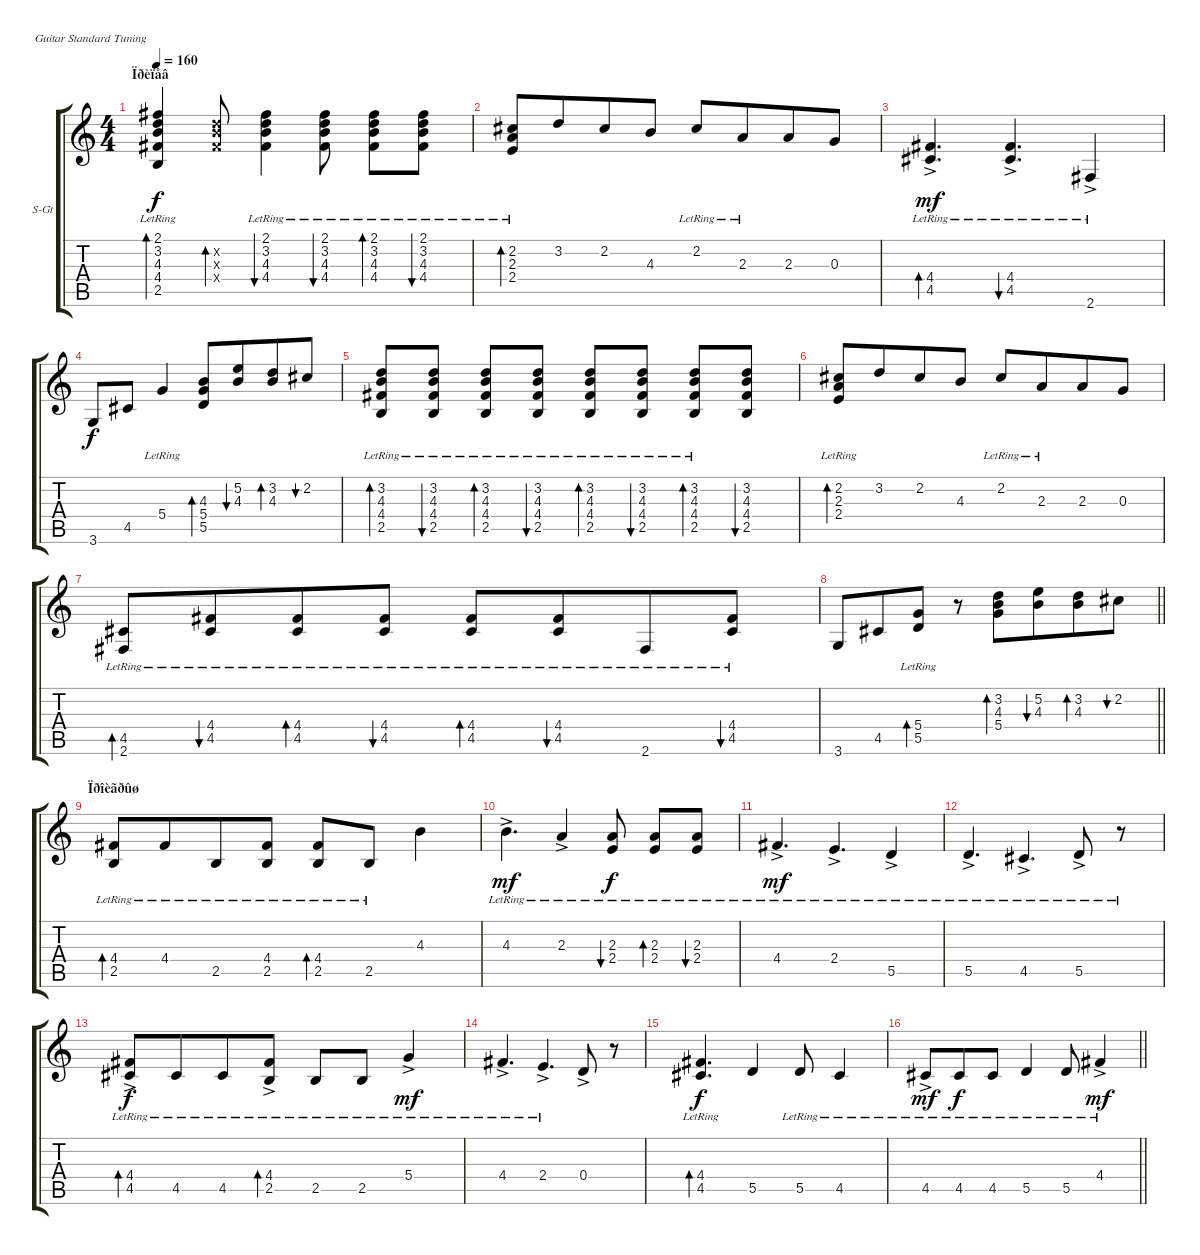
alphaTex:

\bracketExtendMode groupsimilarinstruments
\firstSystemTrackNameOrientation horizontal
\otherSystemsTrackNameOrientation horizontal
\track ("Каспарян" "S-Gt") {instrument acousticguitarsteel}
\staff {score tabs}
\tuning (E4 B3 G3 D3 A2 E2)
\ts (4 4)
\section ("" "Ïðèïåâ")
\tempo 160
\clef g2
\ks c
(2.1 3.2{lr} 4.3{lr} 4.4{lr} 2.5{lr}).4{bd 30 dy f} (3.2{x} 4.3{x} 4.4{x}).8{bd 30} (2.1{lr} 3.2{lr} 4.3{lr} 4.4{lr}).4{bu 30} (2.1 3.2{lr} 4.3{lr} 4.4{lr}).8{bu 30} (2.1 3.2{lr} 4.3{lr} 4.4{lr}).8{bd 60} (2.1 3.2{lr} 4.3{lr} 4.4{lr}).8{bu 30} |
(2.2 2.3{lr} 2.4{lr}).8{bd 120} 3.2.8{beam merge} 2.2.8 4.3.8 2.2{lr}.8 2.3{lr}.8{beam merge} 2.3.8 0.3.8 |
(4.4{ac lr} 4.5{ac lr}).4{d bd 30 dy mf} (4.4{ac lr} 4.5{ac lr}).4{d bu 30} 2.6{ac lr}.4 |
3.6.8{dy f} 4.5.8 5.4{lr}.4 (4.3 5.4 5.5).8{bd 30} (5.2 4.3).8{bu 30 beam merge} (3.2 4.3).8{bd 30} 2.2.8{bu 30} |
(3.2{lr} 4.3{lr} 4.4{lr} 2.5{lr}).8{bd 60} (3.2{lr} 4.3{lr} 4.4{lr} 2.5{lr}).8{bu 30} (3.2{lr} 4.3{lr} 4.4{lr} 2.5{lr}).8{bd 60} (3.2{lr} 4.3{lr} 4.4{lr} 2.5{lr}).8{bu 30} (3.2{lr} 4.3{lr} 4.4{lr} 2.5{lr}).8{bd 60} (3.2{lr} 4.3{lr} 4.4{lr} 2.5{lr}).8{bu 30} (3.2{lr} 4.3{lr} 4.4{lr} 2.5{lr}).8{bd 60} (3.2 4.3 4.4 2.5).8{bu 30} |
(2.2 2.3{lr} 2.4{lr}).8{bd 120} 3.2.8{beam merge} 2.2.8 4.3.8 2.2{lr}.8 2.3{lr}.8{beam merge} 2.3.8 0.3.8 |
(4.5{lr} 2.6{lr}).8{bd 30} (4.4{lr} 4.5).8{bu 60 beam merge} (4.4{lr} 4.5).8{bd 60} (4.4{lr} 4.5{lr}).8{bu 30} (4.4 4.5{lr}).8{bd 60} (4.4{lr} 4.5{lr}).8{bu 30 beam merge} 2.6{lr}.8 (4.4{lr} 4.5{lr}).8{bu 30} |
\barLineRight lightlight
3.6.8 4.5.8{beam merge} (5.4{lr} 5.5).8{bd 60} r.8 (3.2 4.3 5.4).8{bd 30} (5.2 4.3).8{bu 30 beam merge} (3.2 4.3).8{bd 30} 2.2.8{bu 30} |
\section ("" "Ïðîèãðûø")
(4.4{lr} 2.5{lr}).8{bd 30} 4.4{lr}.8{beam merge} 2.5{lr}.8 (4.4{lr} 2.5).8 (4.4{lr} 2.5{lr}).8{bd 30} 2.5{lr}.8 4.3.4 |
4.3{ac lr}.4{d dy mf} 2.3{ac lr}.4 (2.3{lr} 2.4{lr}).8{bu 30 dy f} (2.3{lr} 2.4{lr}).8{bd 60} (2.3{lr} 2.4{lr}).8{bu 30} |
4.4{ac lr}.4{d dy mf} 2.4{ac lr}.4{d} 5.5{ac lr}.4 |
5.5{ac lr}.4{d} 4.5{ac lr}.4{d} 5.5{ac lr}.8 r.8 |
(4.4{ac lr} 4.5{lr}).8{bd 30 dy f} 4.5{lr}.8{beam merge} 4.5{lr}.8 (4.4{ac lr} 2.5{lr}).8{bd 30} 2.5{lr}.8 2.5{lr}.8 5.4{ac lr}.4{dy mf} |
4.4{ac lr}.4{d} 2.4{ac lr}.4{d} 0.4{ac}.8 r.8 |
(4.4{lr} 4.5{lr}).4{d bd 60 dy f} 5.5.4 5.5{lr}.8 4.5{lr}.4 |
\barLineRight lightlight
4.5{ac lr}.8{dy mf} 4.5{lr}.8{dy f beam merge} 4.5{lr}.8 5.5{lr}.4 5.5{lr}.8 4.4{ac lr}.4{dy mf}
